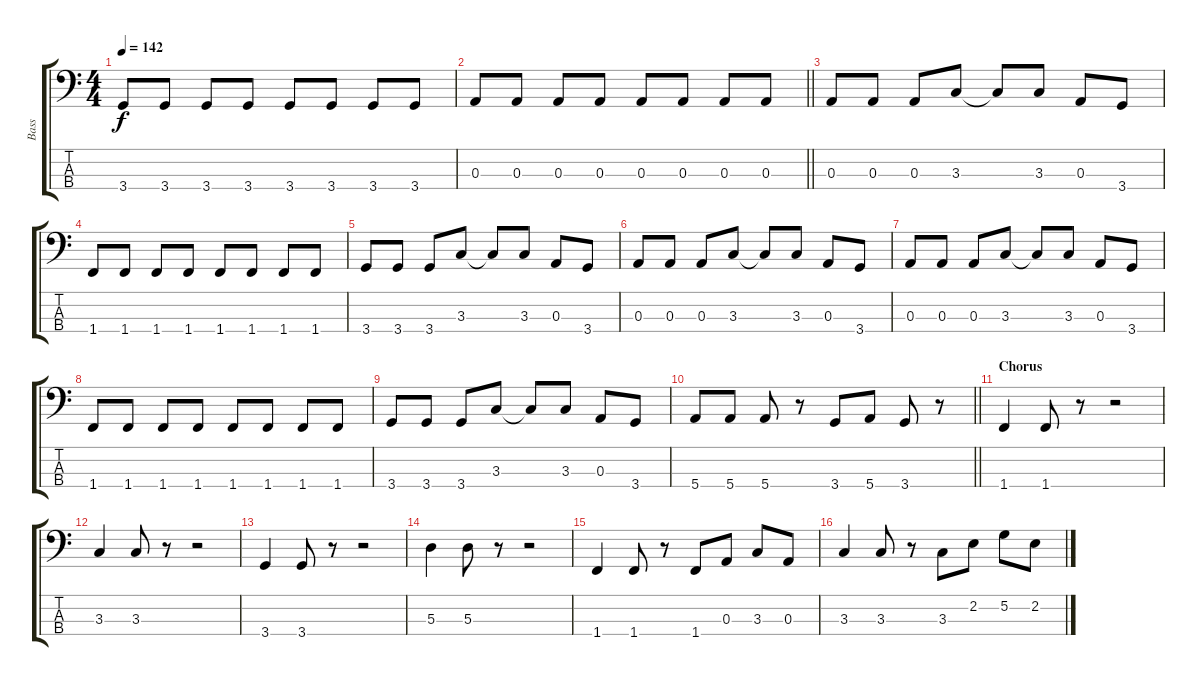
\track ("Bass" "Bass") {instrument electricbassfinger}
\staff {score tabs}
\tuning (G2 D2 A1 E1) {hide}
\ts (4 4)
\tempo 142
\clef f4
\ks c
3.4.8{dy f} 3.4.8 3.4.8 3.4.8 3.4.8 3.4.8 3.4.8 3.4.8 |
\barLineRight lightlight
0.3.8 0.3.8 0.3.8 0.3.8 0.3.8 0.3.8 0.3.8 0.3.8 |
0.3.8 0.3.8 0.3.8 3.3.8 3.3{t}.8 3.3.8 0.3.8 3.4.8 |
1.4.8 1.4.8 1.4.8 1.4.8 1.4.8 1.4.8 1.4.8 1.4.8 |
3.4.8 3.4.8 3.4.8 3.3.8 3.3{t}.8 3.3.8 0.3.8 3.4.8 |
0.3.8 0.3.8 0.3.8 3.3.8 3.3{t}.8 3.3.8 0.3.8 3.4.8 |
0.3.8 0.3.8 0.3.8 3.3.8 3.3{t}.8 3.3.8 0.3.8 3.4.8 |
1.4.8 1.4.8 1.4.8 1.4.8 1.4.8 1.4.8 1.4.8 1.4.8 |
3.4.8 3.4.8 3.4.8 3.3.8 3.3{t}.8 3.3.8 0.3.8 3.4.8 |
\barLineRight lightlight
5.4.8 5.4.8 5.4.8 r.8 3.4.8 5.4.8 3.4.8 r.8 |
\section ("" "Chorus")
1.4.4 1.4.8 r.8 r.2 |
3.3.4 3.3.8 r.8 r.2 |
3.4.4 3.4.8 r.8 r.2 |
5.3.4 5.3.8 r.8 r.2 |
1.4.4 1.4.8 r.8 1.4.8 0.3.8 3.3.8 0.3.8 |
3.3.4 3.3.8 r.8 3.3.8 2.2.8 5.2.8 2.2.8
